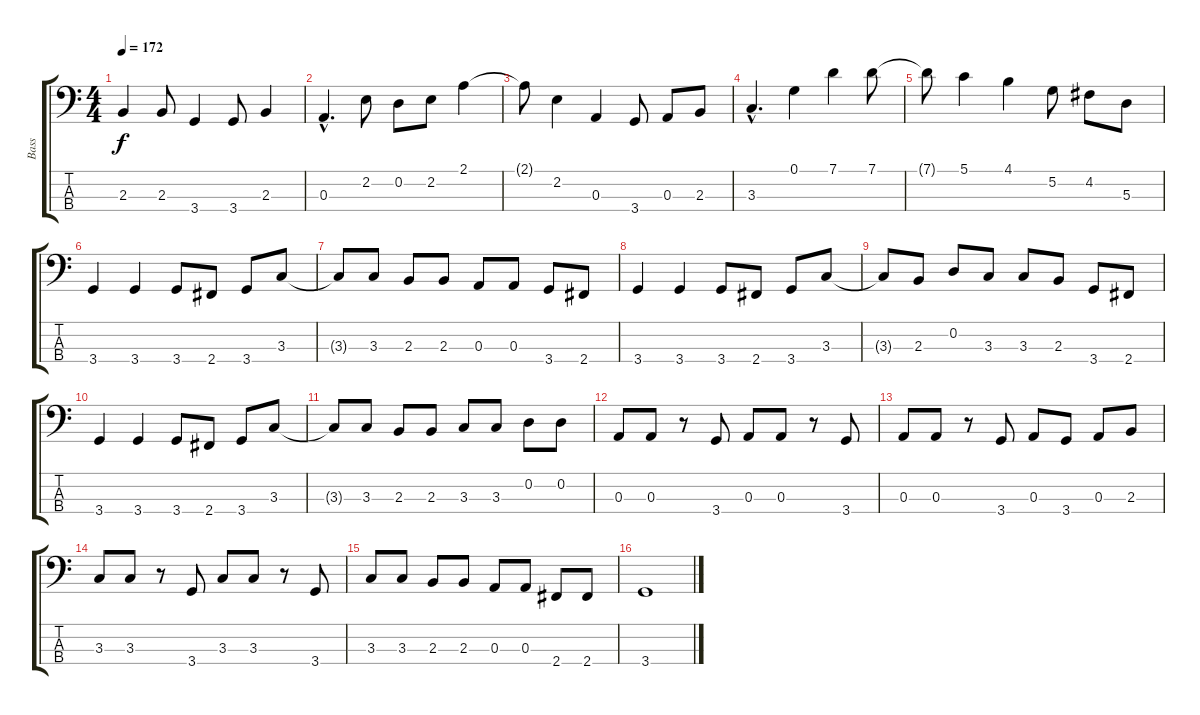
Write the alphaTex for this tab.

\track ("Bass" "Bass") {instrument electricbasspick}
\staff {score tabs}
\tuning (G2 D2 A1 E1) {hide}
\ts (4 4)
\tempo 172
\clef f4
\ks c
2.3.4{dy f} 2.3.8 3.4.4 3.4.8 2.3.4 |
0.3{hac}.4{d} 2.2.8 0.2.8 2.2.8 2.1.4 |
2.1{t}.8 2.2.4 0.3.4 3.4.8 0.3.8 2.3.8 |
3.3{hac}.4{d} 0.1.4 7.1.4 7.1.8 |
7.1{t}.8 5.1.4 4.1.4 5.2.8 4.2.8 5.3.8 |
3.4.4 3.4.4 3.4.8 2.4.8 3.4.8 3.3.8 |
3.3{t}.8 3.3.8 2.3.8 2.3.8 0.3.8 0.3.8 3.4.8 2.4.8 |
3.4.4 3.4.4 3.4.8 2.4.8 3.4.8 3.3.8 |
3.3{t}.8 2.3.8 0.2.8 3.3.8 3.3.8 2.3.8 3.4.8 2.4.8 |
3.4.4 3.4.4 3.4.8 2.4.8 3.4.8 3.3.8 |
3.3{t}.8 3.3.8 2.3.8 2.3.8 3.3.8 3.3.8 0.2.8 0.2.8 |
0.3.8 0.3.8 r.8 3.4.8 0.3.8 0.3.8 r.8 3.4.8 |
0.3.8 0.3.8 r.8 3.4.8 0.3.8 3.4.8 0.3.8 2.3.8 |
3.3.8 3.3.8 r.8 3.4.8 3.3.8 3.3.8 r.8 3.4.8 |
3.3.8 3.3.8 2.3.8 2.3.8 0.3.8 0.3.8 2.4.8 2.4.8 |
3.4.1
